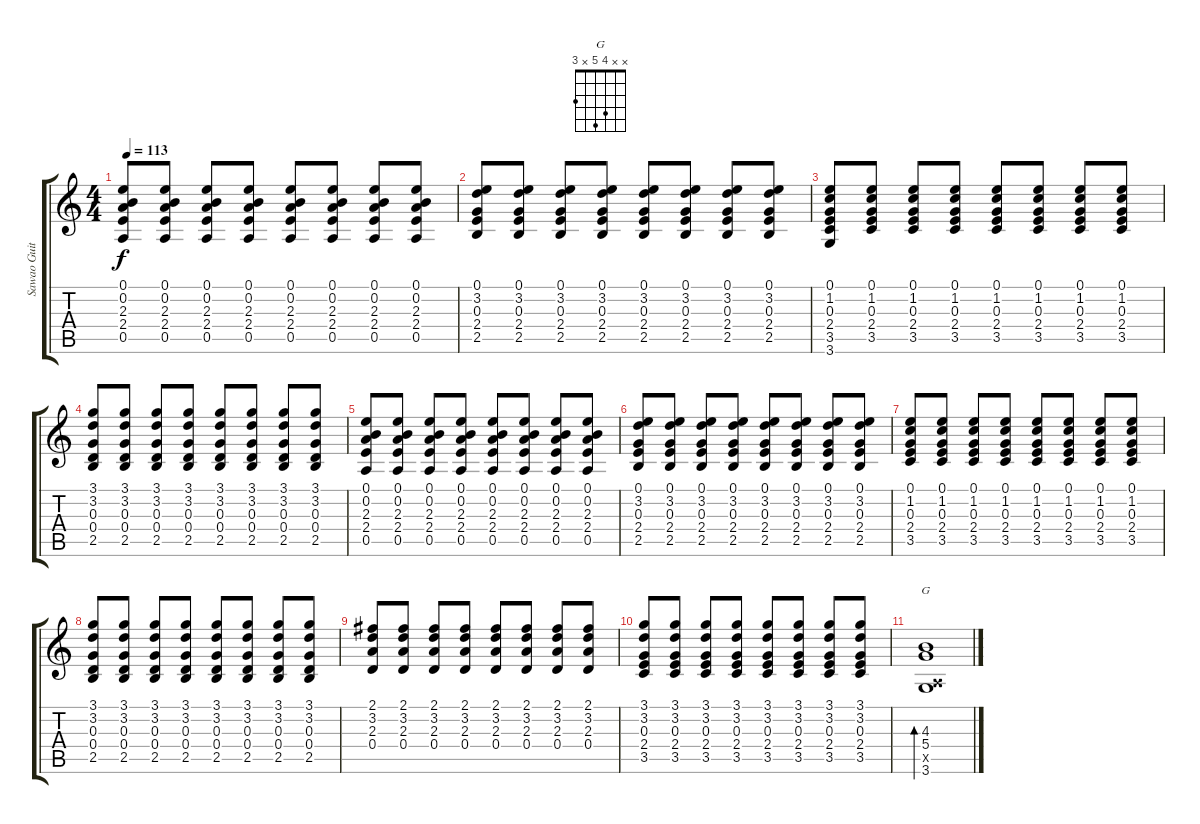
\track ("Sawao Guitar" "Sawao Guit") {instrument acousticguitarsteel}
\staff {score tabs}
\tuning (E4 B3 G3 D3 A2 E2) {hide}
\chord ("G" x x 4 5 x 3)
\ts (4 4)
\tempo 113
\clef g2
\ks c
(0.1 0.2 2.3 2.4 0.5).8{dy f} (0.1 0.2 2.3 2.4 0.5).8 (0.1 0.2 2.3 2.4 0.5).8 (0.1 0.2 2.3 2.4 0.5).8 (0.1 0.2 2.3 2.4 0.5).8 (0.1 0.2 2.3 2.4 0.5).8 (0.1 0.2 2.3 2.4 0.5).8 (0.1 0.2 2.3 2.4 0.5).8 |
(0.1 3.2 0.3 2.4 2.5).8 (0.1 3.2 0.3 2.4 2.5).8 (0.1 3.2 0.3 2.4 2.5).8 (0.1 3.2 0.3 2.4 2.5).8 (0.1 3.2 0.3 2.4 2.5).8 (0.1 3.2 0.3 2.4 2.5).8 (0.1 3.2 0.3 2.4 2.5).8 (0.1 3.2 0.3 2.4 2.5).8 |
(0.1 1.2 0.3 2.4 3.5 3.6).8 (0.1 1.2 0.3 2.4 3.5).8 (0.1 1.2 0.3 2.4 3.5).8 (0.1 1.2 0.3 2.4 3.5).8 (0.1 1.2 0.3 2.4 3.5).8 (0.1 1.2 0.3 2.4 3.5).8 (0.1 1.2 0.3 2.4 3.5).8 (0.1 1.2 0.3 2.4 3.5).8 |
(3.1 3.2 0.3 0.4 2.5).8 (3.1 3.2 0.3 0.4 2.5).8 (3.1 3.2 0.3 0.4 2.5).8 (3.1 3.2 0.3 0.4 2.5).8 (3.1 3.2 0.3 0.4 2.5).8 (3.1 3.2 0.3 0.4 2.5).8 (3.1 3.2 0.3 0.4 2.5).8 (3.1 3.2 0.3 0.4 2.5).8 |
(0.1 0.2 2.3 2.4 0.5).8 (0.1 0.2 2.3 2.4 0.5).8 (0.1 0.2 2.3 2.4 0.5).8 (0.1 0.2 2.3 2.4 0.5).8 (0.1 0.2 2.3 2.4 0.5).8 (0.1 0.2 2.3 2.4 0.5).8 (0.1 0.2 2.3 2.4 0.5).8 (0.1 0.2 2.3 2.4 0.5).8 |
(0.1 3.2 0.3 2.4 2.5).8 (0.1 3.2 0.3 2.4 2.5).8 (0.1 3.2 0.3 2.4 2.5).8 (0.1 3.2 0.3 2.4 2.5).8 (0.1 3.2 0.3 2.4 2.5).8 (0.1 3.2 0.3 2.4 2.5).8 (0.1 3.2 0.3 2.4 2.5).8 (0.1 3.2 0.3 2.4 2.5).8 |
(0.1 1.2 0.3 2.4 3.5).8 (0.1 1.2 0.3 2.4 3.5).8 (0.1 1.2 0.3 2.4 3.5).8 (0.1 1.2 0.3 2.4 3.5).8 (0.1 1.2 0.3 2.4 3.5).8 (0.1 1.2 0.3 2.4 3.5).8 (0.1 1.2 0.3 2.4 3.5).8 (0.1 1.2 0.3 2.4 3.5).8 |
(3.1 3.2 0.3 0.4 2.5).8 (3.1 3.2 0.3 0.4 2.5).8 (3.1 3.2 0.3 0.4 2.5).8 (3.1 3.2 0.3 0.4 2.5).8 (3.1 3.2 0.3 0.4 2.5).8 (3.1 3.2 0.3 0.4 2.5).8 (3.1 3.2 0.3 0.4 2.5).8 (3.1 3.2 0.3 0.4 2.5).8 |
(2.1 3.2 2.3 0.4).8 (2.1 3.2 2.3 0.4).8 (2.1 3.2 2.3 0.4).8 (2.1 3.2 2.3 0.4).8 (2.1 3.2 2.3 0.4).8 (2.1 3.2 2.3 0.4).8 (2.1 3.2 2.3 0.4).8 (2.1 3.2 2.3 0.4).8 |
(3.1 3.2 0.3 2.4 3.5).8 (3.1 3.2 0.3 2.4 3.5).8 (3.1 3.2 0.3 2.4 3.5).8 (3.1 3.2 0.3 2.4 3.5).8 (3.1 3.2 0.3 2.4 3.5).8 (3.1 3.2 0.3 2.4 3.5).8 (3.1 3.2 0.3 2.4 3.5).8 (3.1 3.2 0.3 2.4 3.5).8 |
(4.3 5.4 0.5{x} 3.6).1{bd 240 ch "G"}
